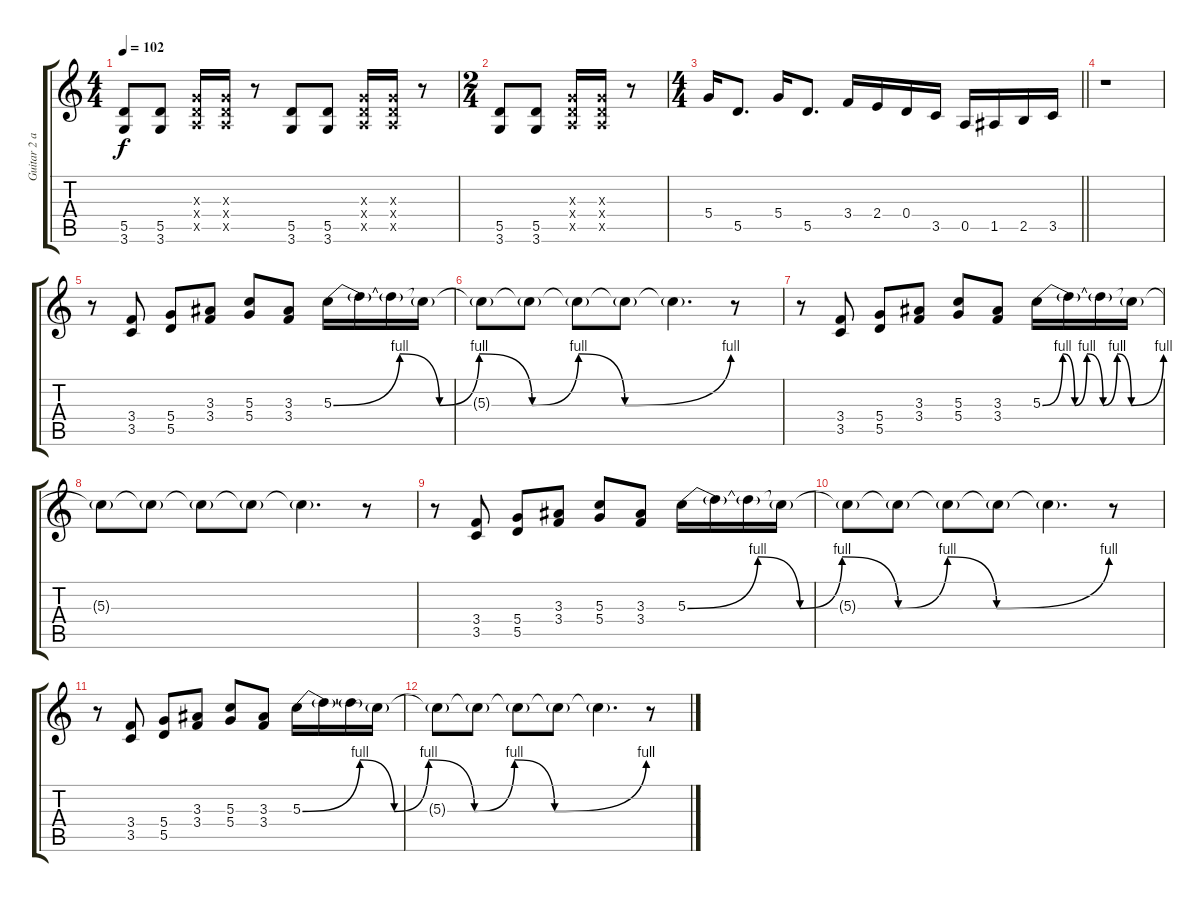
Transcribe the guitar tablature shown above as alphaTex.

\track ("Guitar 2 and 4" "Guitar 2 a") {instrument acousticguitarnylon}
\staff {score tabs}
\tuning (E4 B3 G3 D3 A2 E2) {hide}
\ts (4 4)
\tempo 102
\clef g2
\ks c
(5.5 3.6).8{dy f} (5.5 3.6).8 (0.3{x} 0.4{x} 0.5{x}).16 (0.3{x} 0.4{x} 0.5{x}).16 r.8 (5.5 3.6).8 (5.5 3.6).8 (0.3{x} 0.4{x} 0.5{x}).16 (0.3{x} 0.4{x} 0.5{x}).16 r.8 |
\ts (2 4)
(5.5 3.6).8 (5.5 3.6).8 (0.3{x} 0.4{x} 0.5{x}).16 (0.3{x} 0.4{x} 0.5{x}).16 r.8 |
\ts (4 4)
\barLineRight lightlight
5.4.16 5.5.8{d} 5.4.16 5.5.8{d} 3.4.16 2.4.16 0.4.16 3.5.16 0.5.16 1.5.16 2.5.16 3.5.16 |
r.1 |
r.8 (3.4 3.5).8 (5.4 5.5).8 (3.3 3.4).8 (5.3 5.4).8 (3.3 3.4).8 5.3{be (custom 0 0 10 4 16 0 22 4 30 0 37 4 44 0 60 4)}.16 5.3{t}.16 5.3{t}.16 5.3{t}.16 |
5.3{t}.8 5.3{t}.8 5.3{t}.8 5.3{t}.8 5.3{t}.4{d} r.8 |
r.8 (3.4 3.5).8 (5.4 5.5).8 (3.3 3.4).8 (5.3 5.4).8 (3.3 3.4).8 5.3{be (custom 0 0 10 4 16 0 22 4 30 0 37 4 44 0 60 4)}.16 5.3{t}.16 5.3{t}.16 5.3{t}.16 |
5.3{t}.8 5.3{t}.8 5.3{t}.8 5.3{t}.8 5.3{t}.4{d} r.8 |
r.8 (3.4 3.5).8 (5.4 5.5).8 (3.3 3.4).8 (5.3 5.4).8 (3.3 3.4).8 5.3{be (custom 0 0 10 4 16 0 22 4 30 0 37 4 44 0 60 4)}.16 5.3{t}.16 5.3{t}.16 5.3{t}.16 |
5.3{t}.8 5.3{t}.8 5.3{t}.8 5.3{t}.8 5.3{t}.4{d} r.8 |
r.8 (3.4 3.5).8 (5.4 5.5).8 (3.3 3.4).8 (5.3 5.4).8 (3.3 3.4).8 5.3{be (custom 0 0 10 4 16 0 22 4 30 0 37 4 44 0 60 4)}.16 5.3{t}.16 5.3{t}.16 5.3{t}.16 |
5.3{t}.8 5.3{t}.8 5.3{t}.8 5.3{t}.8 5.3{t}.4{d} r.8
